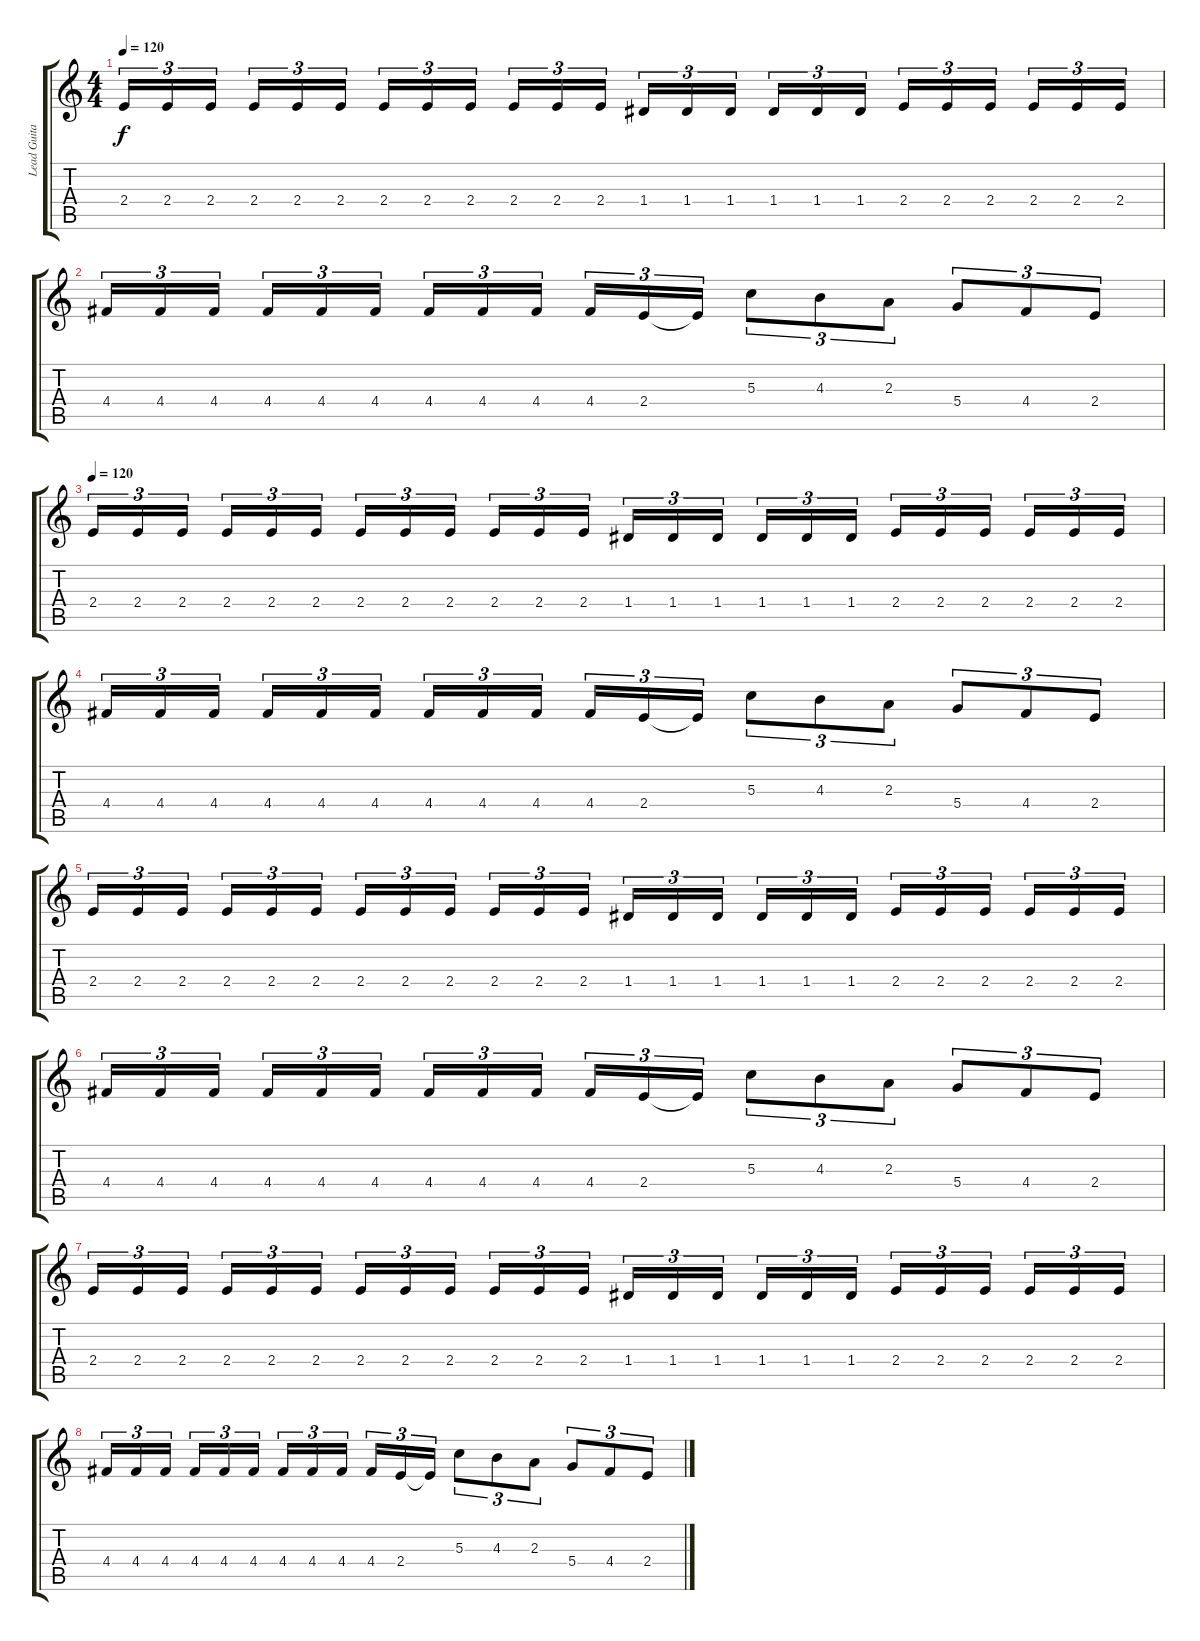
\track ("Lead Guitar" "Lead Guita") {instrument distortionguitar}
\staff {score tabs}
\tuning (E4 B3 G3 D3 A2 E2) {hide}
\ts (4 4)
\tempo 120
\clef g2
\ks c
2.4.16{tu (3 2) dy f} 2.4.16{tu (3 2)} 2.4.16{tu (3 2)} 2.4.16{tu (3 2)} 2.4.16{tu (3 2)} 2.4.16{tu (3 2)} 2.4.16{tu (3 2)} 2.4.16{tu (3 2)} 2.4.16{tu (3 2)} 2.4.16{tu (3 2)} 2.4.16{tu (3 2)} 2.4.16{tu (3 2)} 1.4.16{tu (3 2)} 1.4.16{tu (3 2)} 1.4.16{tu (3 2)} 1.4.16{tu (3 2)} 1.4.16{tu (3 2)} 1.4.16{tu (3 2)} 2.4.16{tu (3 2)} 2.4.16{tu (3 2)} 2.4.16{tu (3 2)} 2.4.16{tu (3 2)} 2.4.16{tu (3 2)} 2.4.16{tu (3 2)} |
4.4.16{tu (3 2)} 4.4.16{tu (3 2)} 4.4.16{tu (3 2)} 4.4.16{tu (3 2)} 4.4.16{tu (3 2)} 4.4.16{tu (3 2)} 4.4.16{tu (3 2)} 4.4.16{tu (3 2)} 4.4.16{tu (3 2)} 4.4.16{tu (3 2)} 2.4.16{tu (3 2)} 2.4{t}.16{tu (3 2)} 5.3.8{tu (3 2)} 4.3.8{tu (3 2)} 2.3.8{tu (3 2)} 5.4.8{tu (3 2)} 4.4.8{tu (3 2)} 2.4.8{tu (3 2)} |
\tempo 120
2.4.16{tu (3 2)} 2.4.16{tu (3 2)} 2.4.16{tu (3 2)} 2.4.16{tu (3 2)} 2.4.16{tu (3 2)} 2.4.16{tu (3 2)} 2.4.16{tu (3 2)} 2.4.16{tu (3 2)} 2.4.16{tu (3 2)} 2.4.16{tu (3 2)} 2.4.16{tu (3 2)} 2.4.16{tu (3 2)} 1.4.16{tu (3 2)} 1.4.16{tu (3 2)} 1.4.16{tu (3 2)} 1.4.16{tu (3 2)} 1.4.16{tu (3 2)} 1.4.16{tu (3 2)} 2.4.16{tu (3 2)} 2.4.16{tu (3 2)} 2.4.16{tu (3 2)} 2.4.16{tu (3 2)} 2.4.16{tu (3 2)} 2.4.16{tu (3 2)} |
4.4.16{tu (3 2)} 4.4.16{tu (3 2)} 4.4.16{tu (3 2)} 4.4.16{tu (3 2)} 4.4.16{tu (3 2)} 4.4.16{tu (3 2)} 4.4.16{tu (3 2)} 4.4.16{tu (3 2)} 4.4.16{tu (3 2)} 4.4.16{tu (3 2)} 2.4.16{tu (3 2)} 2.4{t}.16{tu (3 2)} 5.3.8{tu (3 2)} 4.3.8{tu (3 2)} 2.3.8{tu (3 2)} 5.4.8{tu (3 2)} 4.4.8{tu (3 2)} 2.4.8{tu (3 2)} |
2.4.16{tu (3 2)} 2.4.16{tu (3 2)} 2.4.16{tu (3 2)} 2.4.16{tu (3 2)} 2.4.16{tu (3 2)} 2.4.16{tu (3 2)} 2.4.16{tu (3 2)} 2.4.16{tu (3 2)} 2.4.16{tu (3 2)} 2.4.16{tu (3 2)} 2.4.16{tu (3 2)} 2.4.16{tu (3 2)} 1.4.16{tu (3 2)} 1.4.16{tu (3 2)} 1.4.16{tu (3 2)} 1.4.16{tu (3 2)} 1.4.16{tu (3 2)} 1.4.16{tu (3 2)} 2.4.16{tu (3 2)} 2.4.16{tu (3 2)} 2.4.16{tu (3 2)} 2.4.16{tu (3 2)} 2.4.16{tu (3 2)} 2.4.16{tu (3 2)} |
4.4.16{tu (3 2)} 4.4.16{tu (3 2)} 4.4.16{tu (3 2)} 4.4.16{tu (3 2)} 4.4.16{tu (3 2)} 4.4.16{tu (3 2)} 4.4.16{tu (3 2)} 4.4.16{tu (3 2)} 4.4.16{tu (3 2)} 4.4.16{tu (3 2)} 2.4.16{tu (3 2)} 2.4{t}.16{tu (3 2)} 5.3.8{tu (3 2)} 4.3.8{tu (3 2)} 2.3.8{tu (3 2)} 5.4.8{tu (3 2)} 4.4.8{tu (3 2)} 2.4.8{tu (3 2)} |
2.4.16{tu (3 2)} 2.4.16{tu (3 2)} 2.4.16{tu (3 2)} 2.4.16{tu (3 2)} 2.4.16{tu (3 2)} 2.4.16{tu (3 2)} 2.4.16{tu (3 2)} 2.4.16{tu (3 2)} 2.4.16{tu (3 2)} 2.4.16{tu (3 2)} 2.4.16{tu (3 2)} 2.4.16{tu (3 2)} 1.4.16{tu (3 2)} 1.4.16{tu (3 2)} 1.4.16{tu (3 2)} 1.4.16{tu (3 2)} 1.4.16{tu (3 2)} 1.4.16{tu (3 2)} 2.4.16{tu (3 2)} 2.4.16{tu (3 2)} 2.4.16{tu (3 2)} 2.4.16{tu (3 2)} 2.4.16{tu (3 2)} 2.4.16{tu (3 2)} |
4.4.16{tu (3 2)} 4.4.16{tu (3 2)} 4.4.16{tu (3 2)} 4.4.16{tu (3 2)} 4.4.16{tu (3 2)} 4.4.16{tu (3 2)} 4.4.16{tu (3 2)} 4.4.16{tu (3 2)} 4.4.16{tu (3 2)} 4.4.16{tu (3 2)} 2.4.16{tu (3 2)} 2.4{t}.16{tu (3 2)} 5.3.8{tu (3 2)} 4.3.8{tu (3 2)} 2.3.8{tu (3 2)} 5.4.8{tu (3 2)} 4.4.8{tu (3 2)} 2.4.8{tu (3 2)}
